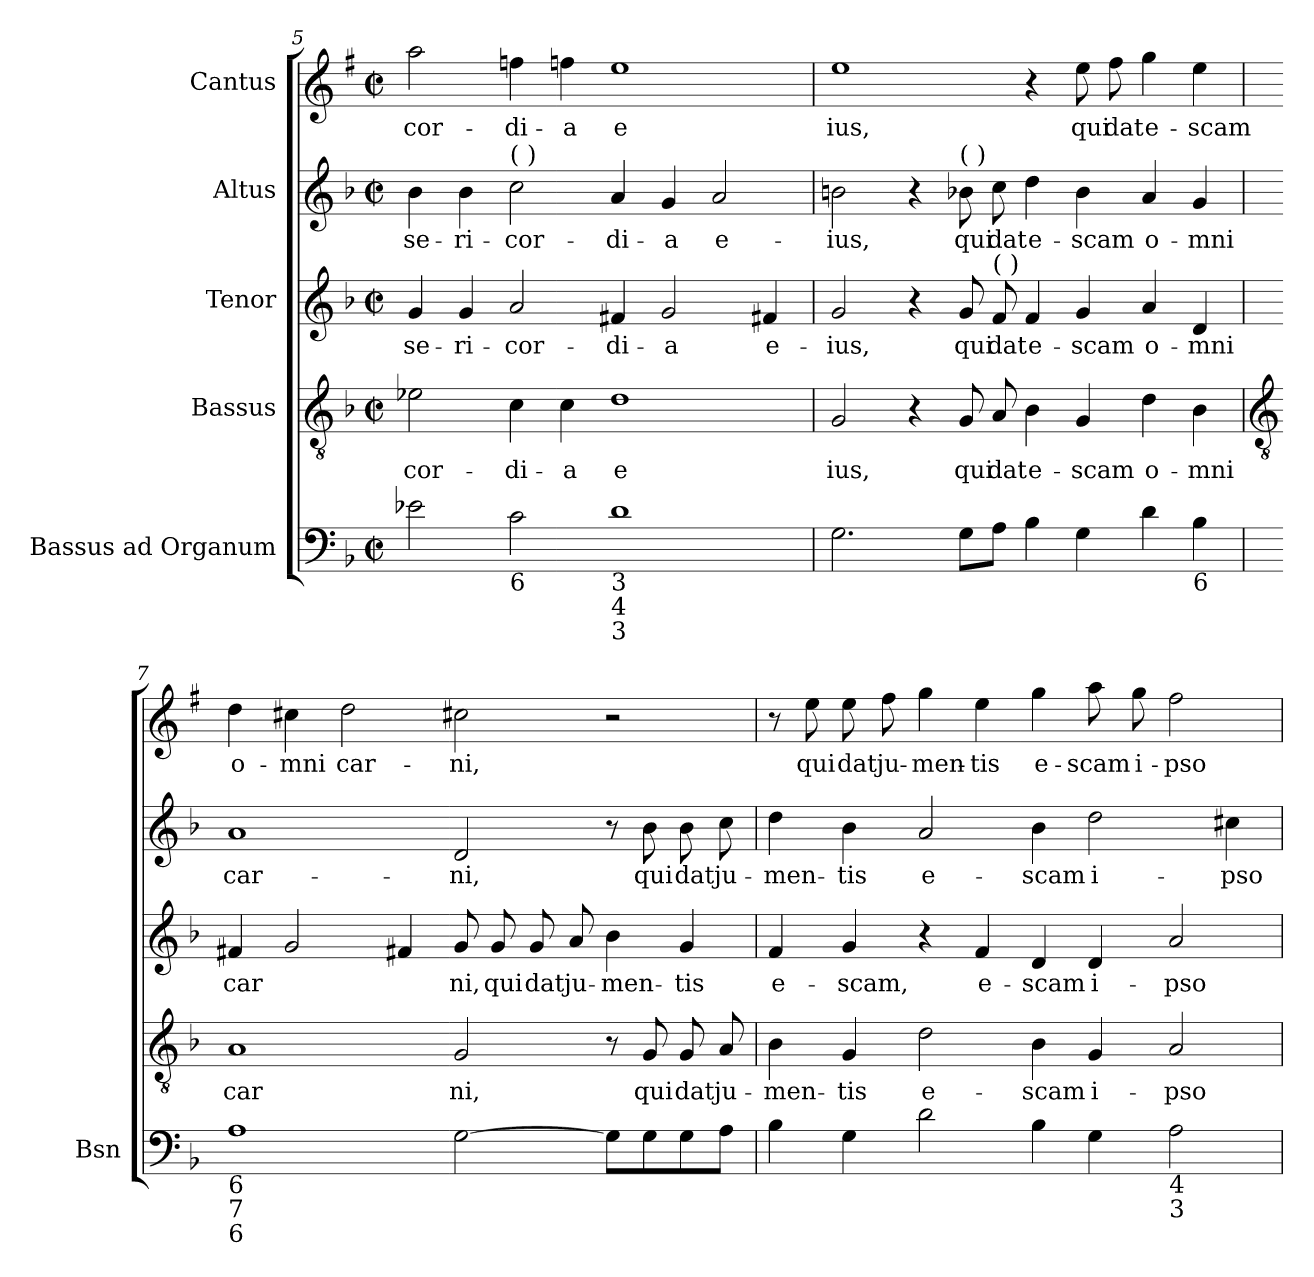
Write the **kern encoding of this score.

**kern	**kern	**text	**kern	**text	**kern	**text	**kern	**text
*part5	*part4	*part4	*part3	*part3	*part2	*part2	*part1	*part1
*staff5	*staff4	*staff4	*staff3	*staff3	*staff2	*staff2	*staff1	*staff1
*I"Bassus ad Organum	*I"Bassus	*	*I"Tenor	*	*I"Altus	*	*I"Cantus	*
*I'Bsn	*	*	*	*	*	*	*	*
*clefF4	*clefGv2	*	*clefG2	*	*clefG2	*	*clefG2	*
*	*	*	*	*	*	*	*ITrd1c2	*
*k[b-]	*k[b-]	*	*k[b-]	*	*k[b-]	*	*k[b-]	*
*F:	*F:	*	*F:	*	*F:	*	*F:	*
*M4/2	*M4/2	*	*M4/2	*	*M4/2	*	*M4/2	*
*met(c|)	*met(c|)	*	*met(c|)	*	*met(c|)	*	*met(c|)	*
=5	=5	=5	=5	=5	=5	=5	=5	=5
!	!	!LO:LY:b	!	!LO:LY:b	!	!LO:LY:b	!	!LO:LY:b
2e-X	2e-X	-cor-	4g	-se-	4b-	-se-	2gg	-cor-
!	!	!	!	!LO:LY:b	!	!LO:LY:b	!	!
.	.	.	4g	-ri-	4b-	-ri-	.	.
!	!	!	!	!	!LO:TX:a:t=(  )	!	!	!
!LO:TX:b:t=6	!	!	!	!	!	!	!	!
!	!	!LO:LY:b	!	!LO:LY:b	!	!LO:LY:b	!	!LO:LY:b
2c	4c	-di-	2a	-cor-	2cc	-cor-	4ee-X	-di-
!	!	!LO:LY:b	!	!	!	!	!	!LO:LY:b
.	4c	-a	.	.	.	.	4ee-X	-a
!LO:TX:b:t=3	!	!	!	!	!	!	!	!
!LO:TX:b:t=4	!	!	!	!	!	!	!	!
!LO:TX:b:t=3	!	!	!	!	!	!	!	!
!	!	!LO:LY:b	!	!LO:LY:b	!	!LO:LY:b	!	!LO:LY:b
1d	1d	e	4f#X	-di-	4a	-di-	1dd	e
!	!	!	!	!LO:LY:b	!	!LO:LY:b	!	!
.	.	.	2g	-a	4g	-a	.	.
!	!	!	!	!	!	!LO:LY:b	!	!
.	.	.	.	.	2a	e-	.	.
!	!	!	!	!LO:LY:b	!	!	!	!
.	.	.	4f#X	e-	.	.	.	.
=6	=6	=6	=6	=6	=6	=6	=6	=6
!	!	!LO:LY:b	!	!LO:LY:b	!	!LO:LY:b	!	!LO:LY:b
2.G	2G	ius,	2g	-ius,	2bn	-ius,	1dd	ius,
.	4r	.	4r	.	4r	.	.	.
!	!	!	!	!	!LO:TX:a:t=(  )	!	!	!
!	!	!LO:LY:b	!	!LO:LY:b	!	!LO:LY:b	!	!
8GL	8G	qui	8g	qui	8b-	qui	.	.
!	!	!	!LO:TX:a:t=(  )	!	!	!	!	!
!	!	!LO:LY:b	!	!LO:LY:b	!	!LO:LY:b	!	!
8AJ	8A	dat	8f	dat	8cc	dat	.	.
!	!	!LO:LY:b	!	!LO:LY:b	!	!LO:LY:b	!	!
4B-	4B-	e-	4f	e-	4dd	e-	4r	.
!	!	!LO:LY:b	!	!LO:LY:b	!	!LO:LY:b	!	!LO:LY:b
4G	4G	-scam	4g	-scam	4b-	-scam	8dd	qui
!	!	!	!	!	!	!	!	!LO:LY:b
.	.	.	.	.	.	.	8ee	dat
!	!	!LO:LY:b	!	!LO:LY:b	!	!LO:LY:b	!	!LO:LY:b
4d	4d	o-	4a	o-	4a	o-	4ff	e-
!LO:TX:b:t=6	!	!	!	!	!	!	!	!
!	!	!LO:LY:b	!	!LO:LY:b	!	!LO:LY:b	!	!LO:LY:b
4B-	4B-	-mni	4d	-mni	4g	-mni	4dd	-scam
!!LO:LB:g=z
=7	=7	=7	=7	=7	=7	=7	=7	=7
*	*clefGv2	*	*	*	*	*	*	*
!LO:TX:b:t=6	!	!	!	!	!	!	!	!
!LO:TX:b:t=7	!	!	!	!	!	!	!	!
!LO:TX:b:t=6	!	!	!	!	!	!	!	!
!	!	!LO:LY:b	!	!LO:LY:b	!	!LO:LY:b	!	!LO:LY:b
1A	1A	car	4f#X	car	1a	car-	4cc	o-
!	!	!	!	!	!	!	!	!LO:LY:b
.	.	.	2g	.	.	.	4bn	-mni
!	!	!	!	!	!	!	!	!LO:LY:b
.	.	.	.	.	.	.	2cc	car-
.	.	.	4f#X	.	.	.	.	.
!	!	!LO:LY:b	!	!LO:LY:b	!	!LO:LY:b	!	!LO:LY:b
[2G	2G	ni,	8g	ni,	2d	-ni,	2bn	-ni,
!	!	!	!	!LO:LY:b	!	!	!	!
.	.	.	8g	qui	.	.	.	.
!	!	!	!	!LO:LY:b	!	!	!	!
.	.	.	8g	dat	.	.	.	.
!	!	!	!	!LO:LY:b	!	!	!	!
.	.	.	8a	ju-	.	.	.	.
!	!	!	!	!LO:LY:b	!	!	!	!
8GL]	8r	.	4b-	-men-	8r	.	2r	.
!	!	!LO:LY:b	!	!	!	!LO:LY:b	!	!
8G	8G	qui	.	.	8b-	qui	.	.
!	!	!LO:LY:b	!	!LO:LY:b	!	!LO:LY:b	!	!
8G	8G	dat	4g	-tis	8b-	dat	.	.
!	!	!LO:LY:b	!	!	!	!LO:LY:b	!	!
8AJ	8A	ju-	.	.	8cc	ju-	.	.
=8	=8	=8	=8	=8	=8	=8	=8	=8
!	!	!LO:LY:b	!	!LO:LY:b	!	!LO:LY:b	!	!
4B-	4B-	-men-	4f	e-	4dd	-men-	8r	.
!	!	!	!	!	!	!	!	!LO:LY:b
.	.	.	.	.	.	.	8dd	qui
!	!	!LO:LY:b	!	!LO:LY:b	!	!LO:LY:b	!	!LO:LY:b
4G	4G	-tis	4g	-scam,	4b-	-tis	8dd	dat
!	!	!	!	!	!	!	!	!LO:LY:b
.	.	.	.	.	.	.	8ee	ju-
!	!	!LO:LY:b	!	!	!	!LO:LY:b	!	!LO:LY:b
2d	2d	e-	4r	.	2a	e-	4ff	-men-
!	!	!	!	!LO:LY:b	!	!	!	!LO:LY:b
.	.	.	4f	e-	.	.	4dd	-tis
!	!	!LO:LY:b	!	!LO:LY:b	!	!LO:LY:b	!	!LO:LY:b
4B-	4B-	-scam	4d	-scam	4b-	-scam	4ff	e-
!	!	!LO:LY:b	!	!LO:LY:b	!	!LO:LY:b	!	!LO:LY:b
4G	4G	i-	4d	i-	2dd	i-	8gg	-scam
!	!	!	!	!	!	!	!	!LO:LY:b
.	.	.	.	.	.	.	8ff	i-
!LO:TX:b:t=4	!	!	!	!	!	!	!	!
!LO:TX:b:t=3	!	!	!	!	!	!	!	!
!	!	!LO:LY:b	!	!LO:LY:b	!	!	!	!LO:LY:b
2A	2A	-pso-	2a	-pso-	.	.	2ee	-pso-
!	!	!	!	!	!	!LO:LY:b	!	!
.	.	.	.	.	4cc#X	-pso-	.	.
=	=	=	=	=	=	=	=	=
*-	*-	*-	*-	*-	*-	*-	*-	*-
